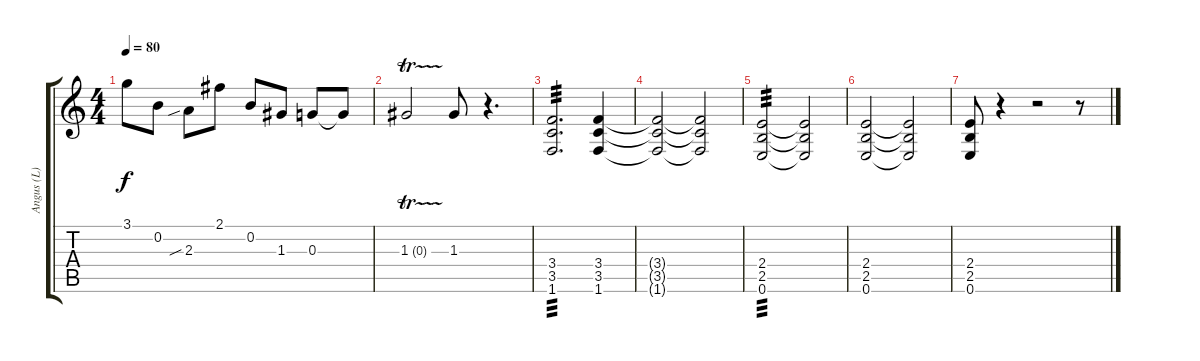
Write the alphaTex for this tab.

\track ("Angus (L)" "Angus (L)") {instrument overdrivenguitar}
\staff {score tabs}
\tuning (E4 B3 G3 D3 A2 E2) {hide}
\ts (4 4)
\tempo 80
\clef g2
\ks c
3.1.8{dy f} 0.2.8 2.3{sib}.8 2.1.8 0.2.8 1.3.8 0.3.8 0.3{t}.8 |
1.3{tr (0 32)}.2 1.3.8 r.4{d} |
(3.4 3.5 1.6).2{d tp 3} (3.4 3.5 1.6).4 |
(3.4{t} 3.5{t} 1.6{t}).2 (3.4{t} 3.5{t} 1.6{t}).2 |
(2.4 2.5 0.6).2{tp 3} (2.4{t} 2.5{t} 0.6{t}).2 |
(2.4 2.5 0.6).2 (2.4{t} 2.5{t} 0.6{t}).2 |
(2.4 2.5 0.6).8 r.4 r.2 r.8
